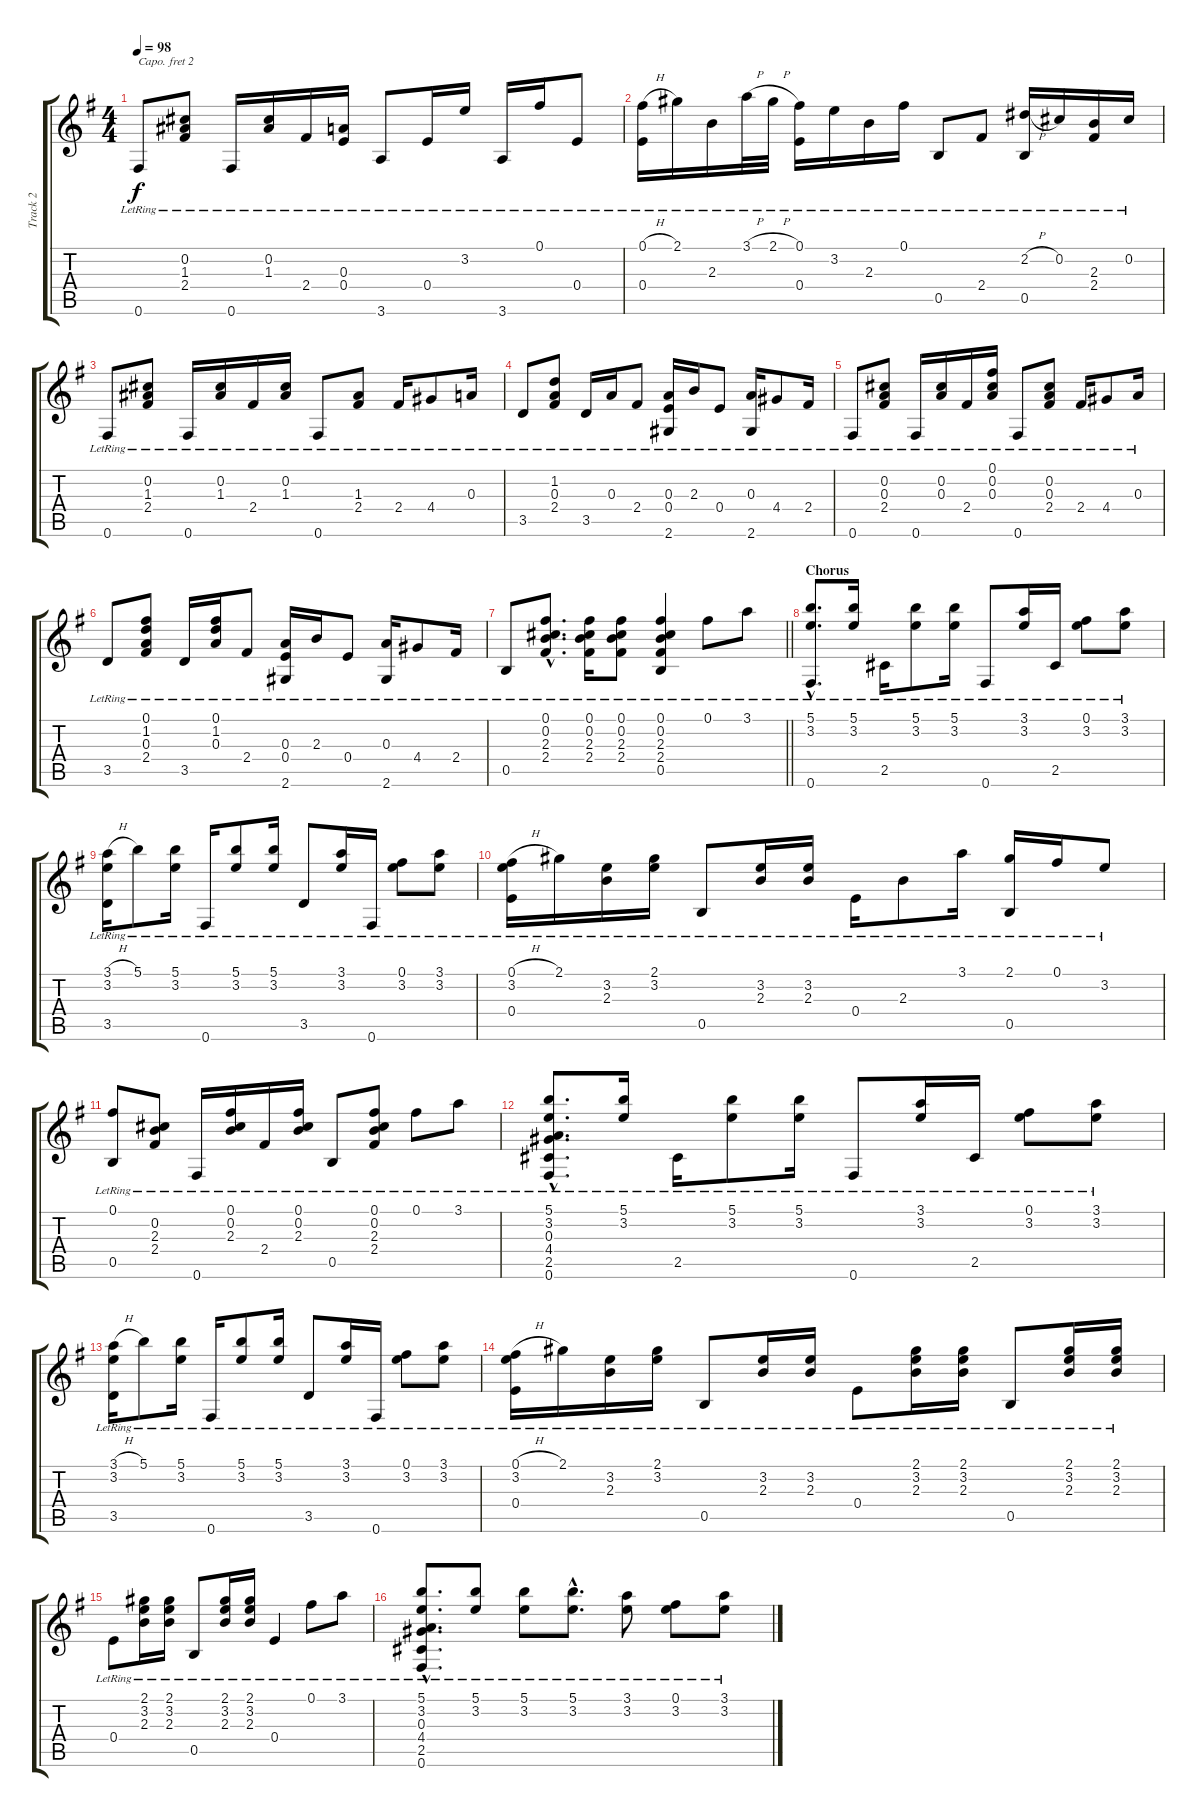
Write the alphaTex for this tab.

\track ("Track 2" "Track 2") {instrument acousticguitarsteel}
\staff {score tabs}
\capo 2
\tuning (E4 B3 G3 D3 A2 E2) {hide}
\ts (4 4)
\tempo 98
\clef g2
\ks g
0.6{lr}.8{dy f} (0.2{lr} 1.3{lr} 2.4{lr}).8 0.6{lr}.16 (0.2{lr} 1.3{lr}).16 2.4{lr}.16 (0.3{lr} 0.4{lr}).16 3.6{lr}.8 0.4{lr}.16 3.2{lr}.16 3.6{lr}.16 0.1{lr}.16 0.4{lr}.8 |
(0.1{h lr} 0.4{lr}).16 2.1{lr}.16 2.3{lr}.16 3.1{h lr}.32 2.1{h lr}.32 (0.1{lr} 0.4{lr}).16 3.2{lr}.16 2.3{lr}.16 0.1{lr}.16 0.5{lr}.8 2.4{lr}.8 (2.2{h lr} 0.5{lr}).16 0.2{lr}.16 (2.3{lr} 2.4{lr}).16 0.2{lr}.16 |
0.6{lr}.8 (0.2{lr} 1.3{lr} 2.4{lr}).8 0.6{lr}.16 (0.2{lr} 1.3{lr}).16 2.4{lr}.16 (0.2{lr} 1.3{lr}).16 0.6{lr}.8 (1.3{lr} 2.4{lr}).8 2.4{lr}.16 4.4{lr}.8 0.3{lr}.16 |
3.5{lr}.8 (1.2{lr} 0.3{lr} 2.4{lr}).8 3.5{lr}.16 0.3{lr}.16 2.4{lr}.8 (0.3{lr} 0.4{lr} 2.6{lr}).16 2.3{lr}.16 0.4{lr}.8 (0.3{lr} 2.6{lr}).16 4.4{lr}.8 2.4{lr}.16 |
0.6{lr}.8 (0.2{lr} 0.3{lr} 2.4{lr}).8 0.6{lr}.16 (0.2{lr} 0.3{lr}).16 2.4{lr}.16 (0.1{lr} 0.2{lr} 0.3{lr}).16 0.6{lr}.8 (0.2{lr} 0.3{lr} 2.4{lr}).8 2.4{lr}.16 4.4{lr}.8 0.3{lr}.16 |
3.5{lr}.8 (0.1{lr} 1.2{lr} 0.3{lr} 2.4{lr}).8 3.5{lr}.16 (0.1{lr} 1.2{lr} 0.3{lr}).16 2.4{lr}.8 (0.3{lr} 0.4{lr} 2.6{lr}).16 2.3{lr}.16 0.4{lr}.8 (0.3{lr} 2.6{lr}).16 4.4{lr}.8 2.4{lr}.16 |
\barLineRight lightlight
0.5{lr}.8 (0.1{hac lr} 0.2{hac lr} 2.3{hac lr} 2.4{hac lr}).8{d} (0.1{lr} 0.2{lr} 2.3{lr} 2.4{lr}).16 (0.1{lr} 0.2{lr} 2.3{lr} 2.4{lr}).8 (0.1{lr} 0.2{lr} 2.3{lr} 2.4{lr} 0.5{lr}).4 0.1{lr}.8 3.1{lr}.8 |
\section ("" "Chorus")
(5.1{hac lr} 3.2{hac lr} 0.6{hac lr}).8{d} (5.1{lr} 3.2{lr}).16 2.5{lr}.16 (5.1{lr} 3.2{lr}).8 (5.1{lr} 3.2{lr}).16 0.6{lr}.8 (3.1{lr} 3.2{lr}).16 2.5{lr}.16 (0.1{lr} 3.2{lr}).8 (3.1{lr} 3.2{lr}).8 |
(3.1{h lr} 3.2{lr} 3.5{lr}).16 5.1{lr}.8 (5.1{lr} 3.2{lr}).16 0.6{lr}.16 (5.1{lr} 3.2{lr}).8 (5.1{lr} 3.2{lr}).16 3.5{lr}.8 (3.1{lr} 3.2{lr}).16 0.6{lr}.16 (0.1{lr} 3.2{lr}).8 (3.1{lr} 3.2{lr}).8 |
(0.1{h lr} 3.2{lr} 0.4{lr}).16 2.1{lr}.16 (3.2{lr} 2.3{lr}).16 (2.1{lr} 3.2{lr}).16 0.5{lr}.8 (3.2{lr} 2.3{lr}).16 (3.2{lr} 2.3{lr}).16 0.4{lr}.16 2.3{lr}.8 3.1{lr}.16 (2.1{lr} 0.5{lr}).16 0.1{lr}.16 3.2{lr}.8 |
(0.1{lr} 0.5{lr}).8 (0.2{lr} 2.3{lr} 2.4{lr}).8 0.6{lr}.16 (0.1{lr} 0.2{lr} 2.3{lr}).16 2.4{lr}.16 (0.1{lr} 0.2{lr} 2.3{lr}).16 0.5{lr}.8 (0.1{lr} 0.2{lr} 2.3{lr} 2.4{lr}).8 0.1{lr}.8 3.1{lr}.8 |
(5.1{hac lr} 3.2{hac lr} 0.3{hac lr} 4.4{hac lr} 2.5{hac lr} 0.6{hac lr}).8{d} (5.1{lr} 3.2{lr}).16 2.5{lr}.16 (5.1{lr} 3.2{lr}).8 (5.1{lr} 3.2{lr}).16 0.6{lr}.8 (3.1{lr} 3.2{lr}).16 2.5{lr}.16 (0.1{lr} 3.2{lr}).8 (3.1{lr} 3.2{lr}).8 |
(3.1{h lr} 3.2{lr} 3.5{lr}).16 5.1{lr}.8 (5.1{lr} 3.2{lr}).16 0.6{lr}.16 (5.1{lr} 3.2{lr}).8 (5.1{lr} 3.2{lr}).16 3.5{lr}.8 (3.1{lr} 3.2{lr}).16 0.6{lr}.16 (0.1{lr} 3.2{lr}).8 (3.1{lr} 3.2{lr}).8 |
(0.1{h lr} 3.2{lr} 0.4{lr}).16 2.1{lr}.16 (3.2{lr} 2.3{lr}).16 (2.1{lr} 3.2{lr}).16 0.5{lr}.8 (3.2{lr} 2.3{lr}).16 (3.2{lr} 2.3{lr}).16 0.4{lr}.8 (2.1{lr} 3.2{lr} 2.3{lr}).16 (2.1{lr} 3.2{lr} 2.3{lr}).16 0.5{lr}.8 (2.1{lr} 3.2{lr} 2.3{lr}).16 (2.1{lr} 3.2{lr} 2.3{lr}).16 |
0.4{lr}.8 (2.1{lr} 3.2{lr} 2.3{lr}).16 (2.1{lr} 3.2{lr} 2.3{lr}).16 0.5{lr}.8 (2.1{lr} 3.2{lr} 2.3{lr}).16 (2.1{lr} 3.2{lr} 2.3{lr}).16 0.4{lr}.4 0.1{lr}.8 3.1{lr}.8 |
(5.1{hac lr} 3.2{hac lr} 0.3{hac lr} 4.4{hac lr} 2.5{hac lr} 0.6{hac lr}).8{d} (5.1{lr} 3.2{lr}).8 (5.1{lr} 3.2{lr}).8 (5.1{hac lr} 3.2{hac lr}).8{d} (3.1{lr} 3.2{lr}).8 (0.1{lr} 3.2{lr}).8 (3.1{lr} 3.2{lr}).8
